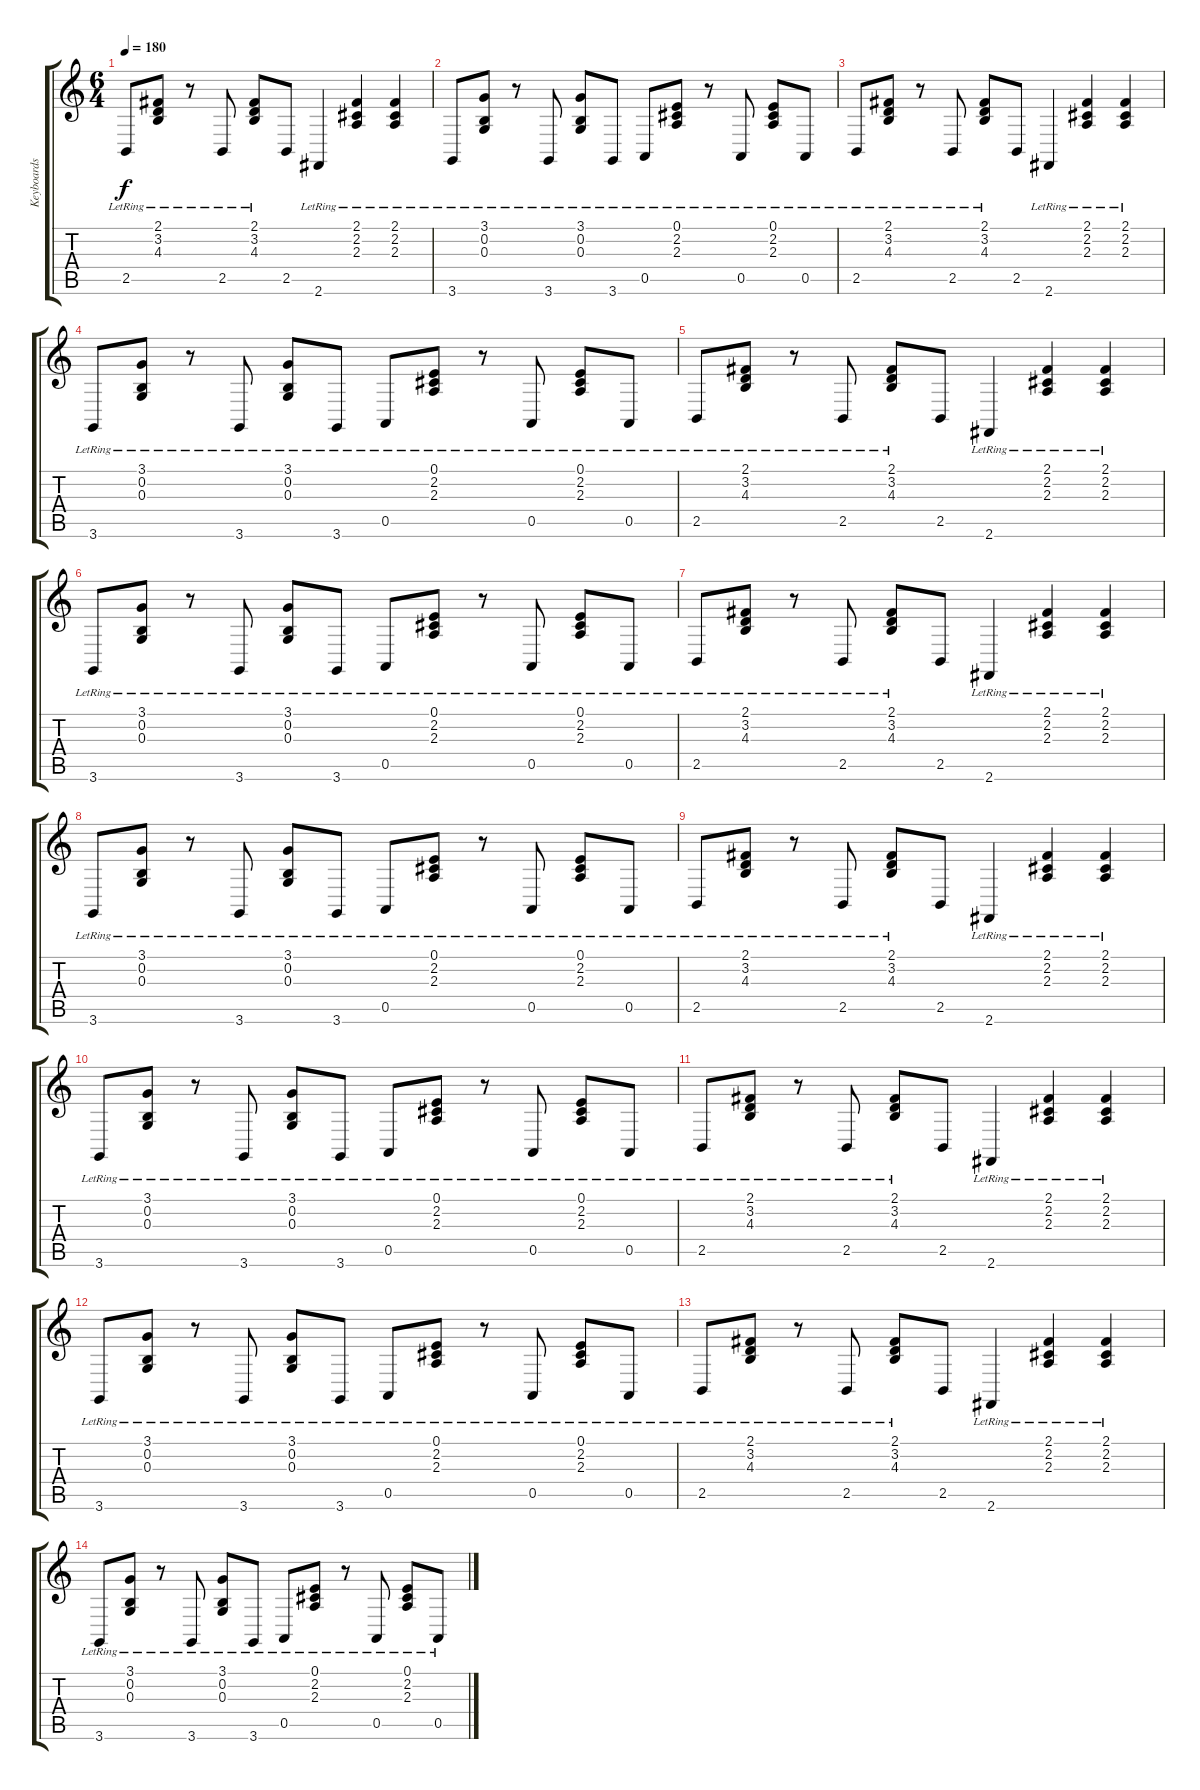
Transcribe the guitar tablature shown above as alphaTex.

\track ("Keyboards 1 Right" "Keyboards ") {instrument harpsichord}
\staff {score tabs}
\tuning (E4 B3 G3 D3 A2 E2) {hide}
\ts (6 4)
\tempo 180
\clef g2
\ks c
2.5{lr}.8{dy f} (2.1{lr} 3.2{lr} 4.3{lr}).8 r.8 2.5{lr}.8 (2.1{lr} 3.2{lr} 4.3{lr}).8 2.5.8 2.6{lr}.4 (2.1{lr} 2.2{lr} 2.3{lr}).4 (2.1{lr} 2.2{lr} 2.3{lr}).4 |
3.6{lr}.8 (3.1{lr} 0.2{lr} 0.3{lr}).8 r.8 3.6{lr}.8 (3.1{lr} 0.2{lr} 0.3{lr}).8 3.6{lr}.8 0.5{lr}.8 (0.1{lr} 2.2{lr} 2.3{lr}).8 r.8 0.5{lr}.8 (0.1{lr} 2.2{lr} 2.3{lr}).8 0.5{lr}.8 |
2.5{lr}.8 (2.1{lr} 3.2{lr} 4.3{lr}).8 r.8 2.5{lr}.8 (2.1{lr} 3.2{lr} 4.3{lr}).8 2.5.8 2.6{lr}.4 (2.1{lr} 2.2{lr} 2.3{lr}).4 (2.1{lr} 2.2{lr} 2.3{lr}).4 |
3.6{lr}.8 (3.1{lr} 0.2{lr} 0.3{lr}).8 r.8 3.6{lr}.8 (3.1{lr} 0.2{lr} 0.3{lr}).8 3.6{lr}.8 0.5{lr}.8 (0.1{lr} 2.2{lr} 2.3{lr}).8 r.8 0.5{lr}.8 (0.1{lr} 2.2{lr} 2.3{lr}).8 0.5{lr}.8 |
2.5{lr}.8 (2.1{lr} 3.2{lr} 4.3{lr}).8 r.8 2.5{lr}.8 (2.1{lr} 3.2{lr} 4.3{lr}).8 2.5.8 2.6{lr}.4 (2.1{lr} 2.2{lr} 2.3{lr}).4 (2.1{lr} 2.2{lr} 2.3{lr}).4 |
3.6{lr}.8 (3.1{lr} 0.2{lr} 0.3{lr}).8 r.8 3.6{lr}.8 (3.1{lr} 0.2{lr} 0.3{lr}).8 3.6{lr}.8 0.5{lr}.8 (0.1{lr} 2.2{lr} 2.3{lr}).8 r.8 0.5{lr}.8 (0.1{lr} 2.2{lr} 2.3{lr}).8 0.5{lr}.8 |
2.5{lr}.8 (2.1{lr} 3.2{lr} 4.3{lr}).8 r.8 2.5{lr}.8 (2.1{lr} 3.2{lr} 4.3{lr}).8 2.5.8 2.6{lr}.4 (2.1{lr} 2.2{lr} 2.3{lr}).4 (2.1{lr} 2.2{lr} 2.3{lr}).4 |
3.6{lr}.8 (3.1{lr} 0.2{lr} 0.3{lr}).8 r.8 3.6{lr}.8 (3.1{lr} 0.2{lr} 0.3{lr}).8 3.6{lr}.8 0.5{lr}.8 (0.1{lr} 2.2{lr} 2.3{lr}).8 r.8 0.5{lr}.8 (0.1{lr} 2.2{lr} 2.3{lr}).8 0.5{lr}.8 |
2.5{lr}.8 (2.1{lr} 3.2{lr} 4.3{lr}).8 r.8 2.5{lr}.8 (2.1{lr} 3.2{lr} 4.3{lr}).8 2.5.8 2.6{lr}.4 (2.1{lr} 2.2{lr} 2.3{lr}).4 (2.1{lr} 2.2{lr} 2.3{lr}).4 |
3.6{lr}.8 (3.1{lr} 0.2{lr} 0.3{lr}).8 r.8 3.6{lr}.8 (3.1{lr} 0.2{lr} 0.3{lr}).8 3.6{lr}.8 0.5{lr}.8 (0.1{lr} 2.2{lr} 2.3{lr}).8 r.8 0.5{lr}.8 (0.1{lr} 2.2{lr} 2.3{lr}).8 0.5{lr}.8 |
2.5{lr}.8 (2.1{lr} 3.2{lr} 4.3{lr}).8 r.8 2.5{lr}.8 (2.1{lr} 3.2{lr} 4.3{lr}).8 2.5.8 2.6{lr}.4 (2.1{lr} 2.2{lr} 2.3{lr}).4 (2.1{lr} 2.2{lr} 2.3{lr}).4 |
3.6{lr}.8 (3.1{lr} 0.2{lr} 0.3{lr}).8 r.8 3.6{lr}.8 (3.1{lr} 0.2{lr} 0.3{lr}).8 3.6{lr}.8 0.5{lr}.8 (0.1{lr} 2.2{lr} 2.3{lr}).8 r.8 0.5{lr}.8 (0.1{lr} 2.2{lr} 2.3{lr}).8 0.5{lr}.8 |
2.5{lr}.8 (2.1{lr} 3.2{lr} 4.3{lr}).8 r.8 2.5{lr}.8 (2.1{lr} 3.2{lr} 4.3{lr}).8 2.5.8 2.6{lr}.4 (2.1{lr} 2.2{lr} 2.3{lr}).4 (2.1{lr} 2.2{lr} 2.3{lr}).4 |
3.6{lr}.8 (3.1{lr} 0.2{lr} 0.3{lr}).8 r.8 3.6{lr}.8 (3.1{lr} 0.2{lr} 0.3{lr}).8 3.6{lr}.8 0.5{lr}.8 (0.1{lr} 2.2{lr} 2.3{lr}).8 r.8 0.5{lr}.8 (0.1{lr} 2.2{lr} 2.3{lr}).8 0.5{lr}.8
